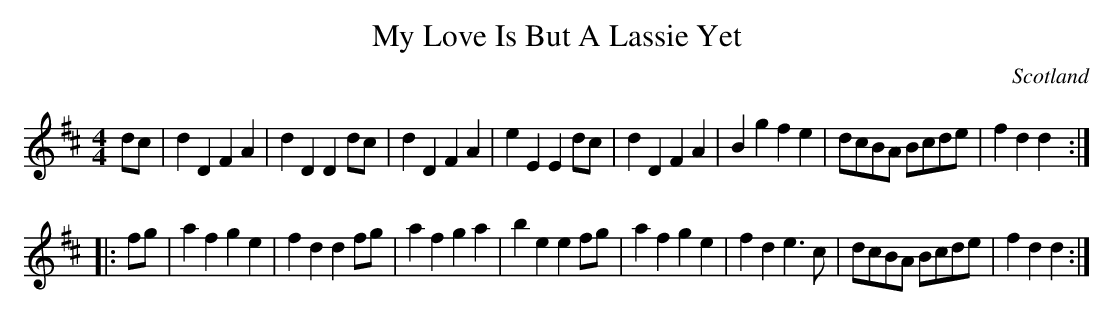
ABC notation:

X:1
T:My Love Is But A Lassie Yet
O:Scotland
M:4/4
K:D
dc|\
d2D2 F2A2|d2D2 D2dc|d2D2 F2A2|e2E2 E2dc|\
d2D2 F2A2|B2g2 f2e2|dcBA Bcde|f2d2 d2::
fg|\
a2f2 g2e2|f2d2 d2fg|a2f2 g2a2|b2e2 e2fg|\
a2f2 g2e2|f2d2 e3c|dcBA Bcde|f2d2 d2:|
